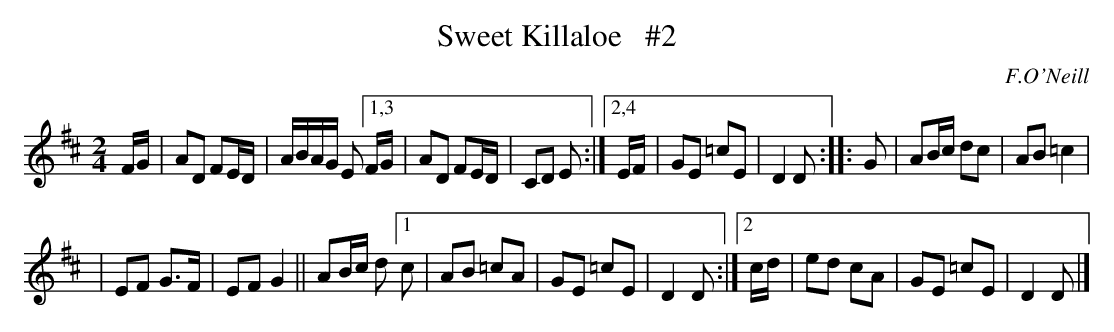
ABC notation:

X:1
T: Sweet Killaloe   #2
O: F.O'Neill
M: 2/4
L: 1/16
K: D
FG \
| A2D2 F2ED | ABAG E2 \
[1,3 FG | A2D2 F2ED | C2D2 E2 :|\
[2,4 EF | G2E2 =c2E2 | D4 D2 \
:: G2 \
| A2Bc d2c2 | A2B2 =c4 |
| E2F2 G3F | E2F2 G4 || A2Bc d2 \
[1 c2 | A2B2 =c2A2 | G2E2 =c2E2 | D4 D2 :|\
[2 cd | e2d2 c2A2 | G2E2 =c2E2 | D4 D2 |]
